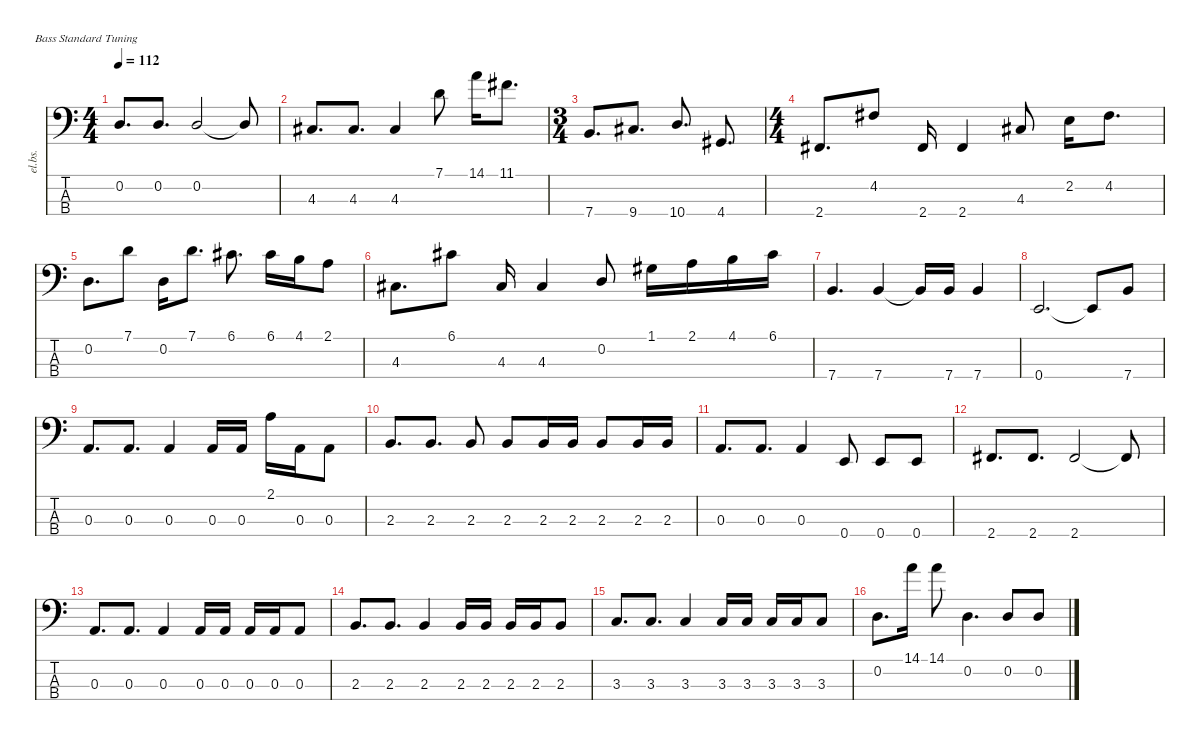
\defaultSystemsLayout 4
\hideDynamics
\bracketExtendMode nobrackets
\otherSystemsTrackNameOrientation horizontal
\track ("Bass" "el.bs.") {instrument electricbassfinger}
\staff {score tabs}
\tuning (G2 D2 A1 E1)
\ts (4 4)
\tempo 112
\clef f4
\ks c
0.2.8{d dy f beam Up} 0.2.8{d beam Up} 0.2.2{beam Up} 0.2{t}.8{beam Up} |
4.3{acc #}.8{d beam Up} 4.3{acc #}.8{d beam Up} 4.3{acc #}.4{beam Up} 7.1.8{beam Down} 14.1.16{beam Down} 11.1{acc #}.8{d beam Down} |
\ts (3 4)
\beaming (8 2 2 2)
7.4.8{d beam Up} 9.4{acc #}.8{d beam Up} 10.4.8{d beam Up} 4.4{acc #}.8{d beam Up} |
\ts (4 4)
\beaming (8 2 2 2 2)
2.4{acc #}.8{d beam Up} 4.2{acc #}.8{beam Up} 2.4{acc #}.16{beam Up} 2.4{acc #}.4{beam Up} 4.3{acc #}.8{beam Up} 2.2.16{beam Down} 4.2{acc #}.8{d beam Down} |
0.2.8{d beam Down} 7.1.8{dy mf beam Down} 0.2.16{dy f beam Down} 7.1.8{d beam Down} 6.1{acc #}.8{d beam Down} 6.1{acc #}.16{beam Down} 4.1.16{beam Down} 2.1.8{beam Down} |
4.3{acc #}.8{d beam Down} 6.1{acc #}.8{beam Down} 4.3{acc #}.16{dy mf beam Up} 4.3{acc #}.4{dy f beam Up} 0.2.8{beam Up} 1.1{acc #}.16{beam Down} 2.1.16{beam Down} 4.1.16{beam Down} 6.1{acc #}.16{beam Down} |
7.4.4{d beam Up} 7.4.4{beam Up} 7.4{t}.16{beam Up} 7.4.16{beam Up} 7.4.4{beam Up} |
0.4.2{d beam Up} 0.4{t}.8{beam Up} 7.4.8{beam Up} |
0.3.8{d beam Up} 0.3.8{d beam Up} 0.3.4{beam Up} 0.3.16{beam Up} 0.3.16{beam Up} 2.1.16{beam Down} 0.3.16{beam Down} 0.3.8{beam Down} |
2.3.8{d beam Up} 2.3.8{d beam Up} 2.3.8{beam Up} 2.3.8{beam Up} 2.3.16{beam Up} 2.3.16{beam Up} 2.3.8{beam Up} 2.3.16{beam Up} 2.3.16{beam Up} |
0.3.8{d beam Up} 0.3.8{d beam Up} 0.3.4{beam Up} 0.4.8{beam Up} 0.4.8{beam Up} 0.4.8{beam Up} |
2.4{acc #}.8{d beam Up} 2.4{acc #}.8{d beam Up} 2.4{acc #}.2{beam Up} 2.4{t acc #}.8{beam Up} |
0.3.8{d beam Up} 0.3.8{d beam Up} 0.3.4{beam Up} 0.3.16{beam Up} 0.3.16{beam Up} 0.3.16{beam Up} 0.3.16{beam Up} 0.3.8{beam Up} |
2.3.8{d beam Up} 2.3.8{d beam Up} 2.3.4{beam Up} 2.3.16{beam Up} 2.3.16{beam Up} 2.3.16{beam Up} 2.3.16{beam Up} 2.3.8{beam Up} |
3.3.8{d beam Up} 3.3.8{d beam Up} 3.3.4{beam Up} 3.3.16{beam Up} 3.3.16{beam Up} 3.3.16{beam Up} 3.3.16{beam Up} 3.3.8{beam Up} |
0.2.8{d beam Down} 14.1.16{beam Down} 14.1.8{beam Down} 0.2.4{d beam Down} 0.2.8{beam Up} 0.2.8{beam Up}
